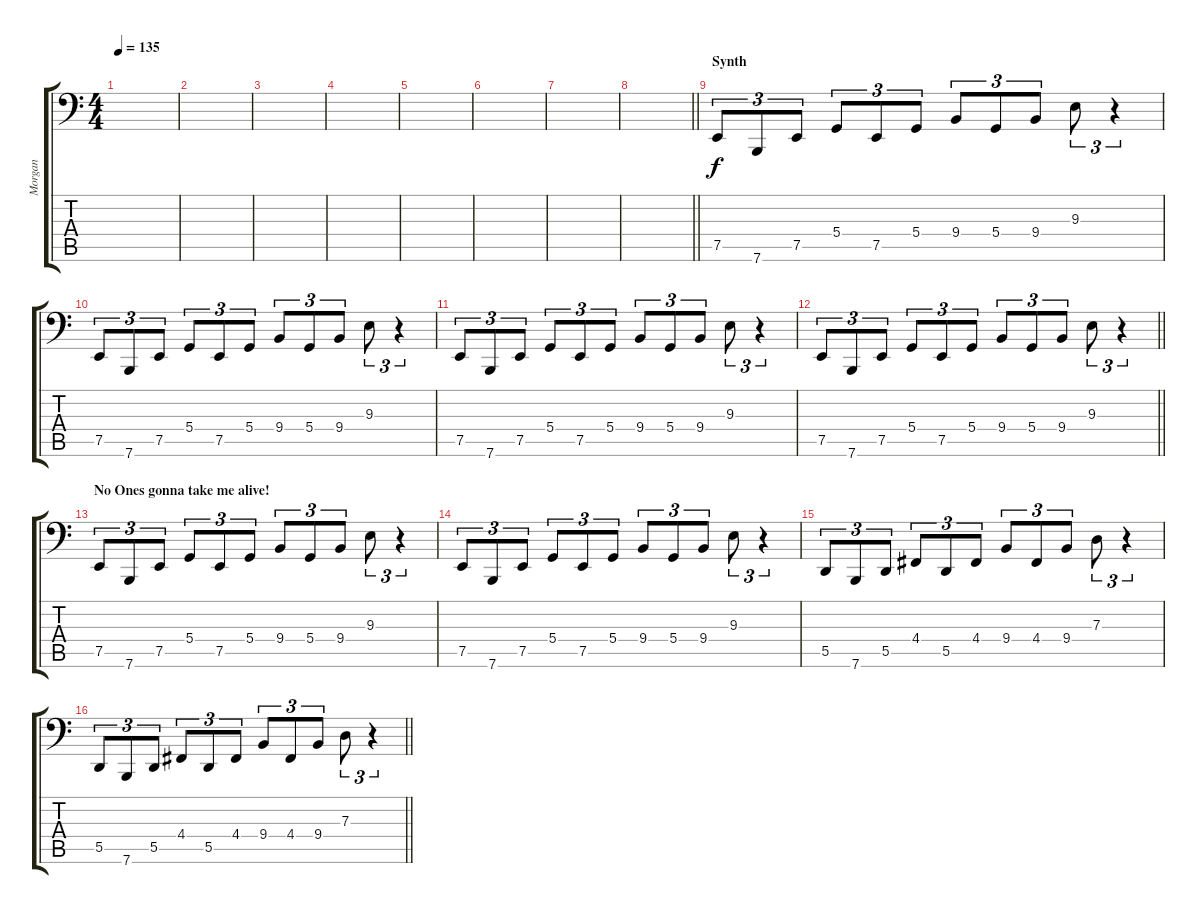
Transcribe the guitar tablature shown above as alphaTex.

\track ("Morgan" "Morgan") {instrument lead2sawtooth}
\staff {score tabs}
\tuning (E3 B2 G2 D2 A1 E1) {hide}
\ts (4 4)
\tempo 135
\clef f4
\ks c
|
|
|
|
|
|
|
\barLineRight lightlight
|
\section ("" "Synth")
7.5.8{tu (3 2)} 7.6.8{tu (3 2)} 7.5.8{tu (3 2)} 5.4.8{tu (3 2)} 7.5.8{tu (3 2)} 5.4.8{tu (3 2)} 9.4.8{tu (3 2)} 5.4.8{tu (3 2)} 9.4.8{tu (3 2)} 9.3.8{tu (3 2)} r.4{tu (3 2)} |
7.5.8{tu (3 2)} 7.6.8{tu (3 2)} 7.5.8{tu (3 2)} 5.4.8{tu (3 2)} 7.5.8{tu (3 2)} 5.4.8{tu (3 2)} 9.4.8{tu (3 2)} 5.4.8{tu (3 2)} 9.4.8{tu (3 2)} 9.3.8{tu (3 2)} r.4{tu (3 2)} |
7.5.8{tu (3 2)} 7.6.8{tu (3 2)} 7.5.8{tu (3 2)} 5.4.8{tu (3 2)} 7.5.8{tu (3 2)} 5.4.8{tu (3 2)} 9.4.8{tu (3 2)} 5.4.8{tu (3 2)} 9.4.8{tu (3 2)} 9.3.8{tu (3 2)} r.4{tu (3 2)} |
\barLineRight lightlight
7.5.8{tu (3 2)} 7.6.8{tu (3 2)} 7.5.8{tu (3 2)} 5.4.8{tu (3 2)} 7.5.8{tu (3 2)} 5.4.8{tu (3 2)} 9.4.8{tu (3 2)} 5.4.8{tu (3 2)} 9.4.8{tu (3 2)} 9.3.8{tu (3 2)} r.4{tu (3 2)} |
\section ("" "No Ones gonna take me alive!")
7.5.8{tu (3 2)} 7.6.8{tu (3 2)} 7.5.8{tu (3 2)} 5.4.8{tu (3 2)} 7.5.8{tu (3 2)} 5.4.8{tu (3 2)} 9.4.8{tu (3 2)} 5.4.8{tu (3 2)} 9.4.8{tu (3 2)} 9.3.8{tu (3 2)} r.4{tu (3 2)} |
7.5.8{tu (3 2)} 7.6.8{tu (3 2)} 7.5.8{tu (3 2)} 5.4.8{tu (3 2)} 7.5.8{tu (3 2)} 5.4.8{tu (3 2)} 9.4.8{tu (3 2)} 5.4.8{tu (3 2)} 9.4.8{tu (3 2)} 9.3.8{tu (3 2)} r.4{tu (3 2)} |
5.5.8{tu (3 2)} 7.6.8{tu (3 2)} 5.5.8{tu (3 2)} 4.4.8{tu (3 2)} 5.5.8{tu (3 2)} 4.4.8{tu (3 2)} 9.4.8{tu (3 2)} 4.4.8{tu (3 2)} 9.4.8{tu (3 2)} 7.3.8{tu (3 2)} r.4{tu (3 2)} |
\barLineRight lightlight
5.5.8{tu (3 2)} 7.6.8{tu (3 2)} 5.5.8{tu (3 2)} 4.4.8{tu (3 2)} 5.5.8{tu (3 2)} 4.4.8{tu (3 2)} 9.4.8{tu (3 2)} 4.4.8{tu (3 2)} 9.4.8{tu (3 2)} 7.3.8{tu (3 2)} r.4{tu (3 2)}
